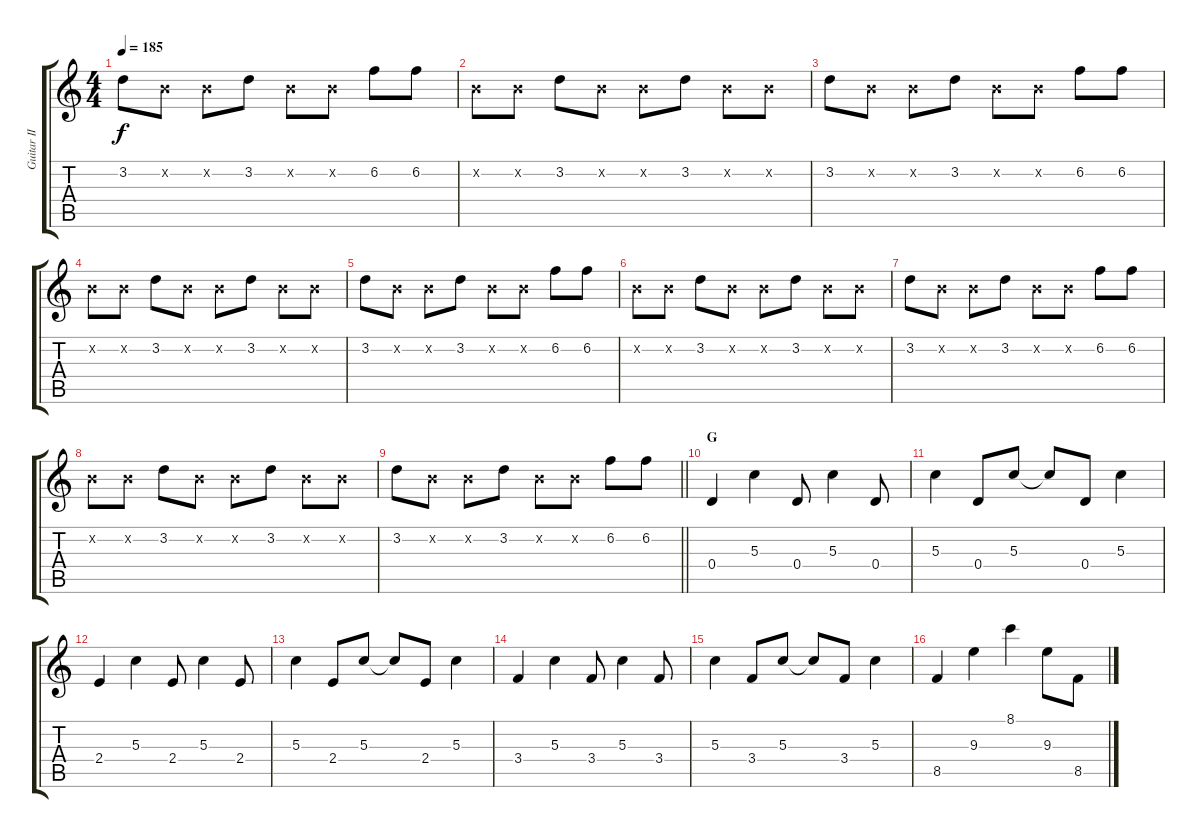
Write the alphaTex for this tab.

\track ("Guitar II - Kita" "Guitar II ") {instrument overdrivenguitar}
\staff {score tabs}
\tuning (E4 B3 G3 D3 A2 E2) {hide}
\ts (4 4)
\tempo 185
\clef g2
\ks c
3.2.8{dy f} 0.2{x}.8 0.2{x}.8 3.2.8 0.2{x}.8 0.2{x}.8 6.2.8 6.2.8 |
0.2{x}.8 0.2{x}.8 3.2.8 0.2{x}.8 0.2{x}.8 3.2.8 0.2{x}.8 0.2{x}.8 |
3.2.8 0.2{x}.8 0.2{x}.8 3.2.8 0.2{x}.8 0.2{x}.8 6.2.8 6.2.8 |
0.2{x}.8 0.2{x}.8 3.2.8 0.2{x}.8 0.2{x}.8 3.2.8 0.2{x}.8 0.2{x}.8 |
3.2.8 0.2{x}.8 0.2{x}.8 3.2.8 0.2{x}.8 0.2{x}.8 6.2.8 6.2.8 |
0.2{x}.8 0.2{x}.8 3.2.8 0.2{x}.8 0.2{x}.8 3.2.8 0.2{x}.8 0.2{x}.8 |
3.2.8 0.2{x}.8 0.2{x}.8 3.2.8 0.2{x}.8 0.2{x}.8 6.2.8 6.2.8 |
0.2{x}.8 0.2{x}.8 3.2.8 0.2{x}.8 0.2{x}.8 3.2.8 0.2{x}.8 0.2{x}.8 |
\barLineRight lightlight
3.2.8 0.2{x}.8 0.2{x}.8 3.2.8 0.2{x}.8 0.2{x}.8 6.2.8 6.2.8 |
\section ("" "G")
0.4.4 5.3.4 0.4.8 5.3.4 0.4.8 |
5.3.4 0.4.8 5.3.8 5.3{t}.8 0.4.8 5.3.4 |
2.4.4 5.3.4 2.4.8 5.3.4 2.4.8 |
5.3.4 2.4.8 5.3.8 5.3{t}.8 2.4.8 5.3.4 |
3.4.4 5.3.4 3.4.8 5.3.4 3.4.8 |
5.3.4 3.4.8 5.3.8 5.3{t}.8 3.4.8 5.3.4 |
8.5.4 9.3.4 8.1.4 9.3.8 8.5.8
